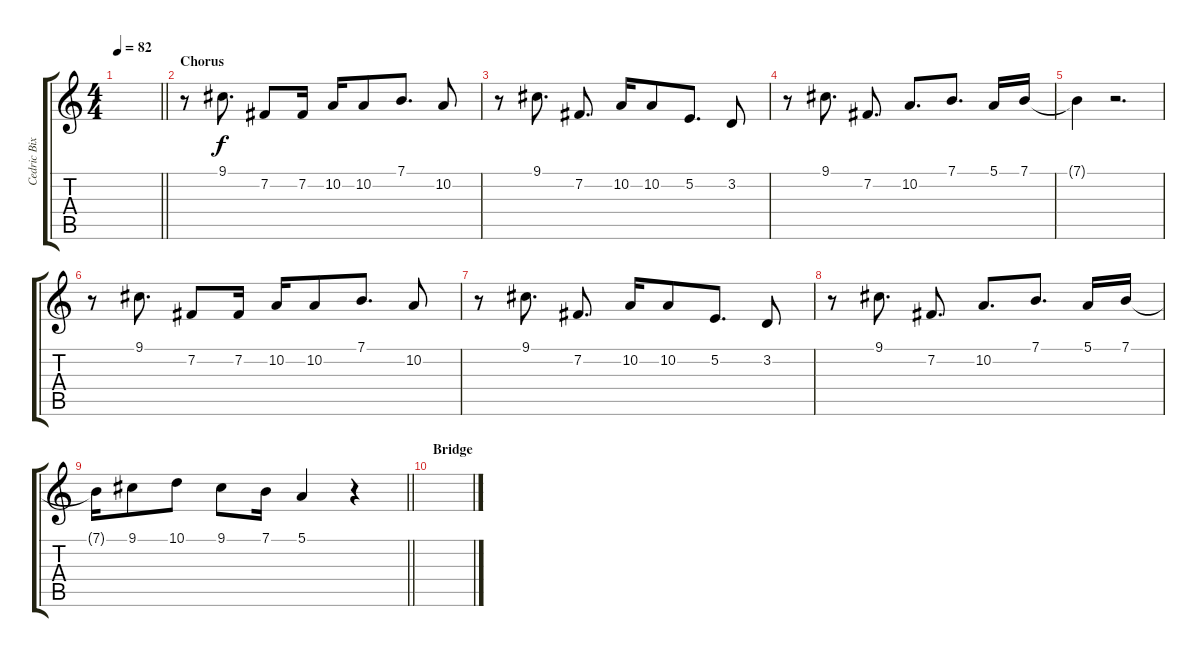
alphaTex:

\track ("Cedric Bixler-Zavala - Vocals" "Cedric Bix") {instrument altosax}
\staff {score tabs}
\tuning (E4 B3 G3 D3 A2 E2) {hide}
\ts (4 4)
\tempo 82
\clef g2
\barLineRight lightlight
\ks c
|
\section ("" "Chorus")
r.8 9.1.8{d} 7.2.8 7.2.16 10.2.16 10.2.8 7.1.8{d} 10.2.8 |
r.8 9.1.8{d} 7.2.8{d} 10.2.16 10.2.8 5.2.8{d} 3.2.8 |
r.8 9.1.8{d} 7.2.8{d} 10.2.8{d} 7.1.8{d} 5.1.16 7.1.16 |
7.1{t}.4 r.2{d} |
r.8 9.1.8{d} 7.2.8 7.2.16 10.2.16 10.2.8 7.1.8{d} 10.2.8 |
r.8 9.1.8{d} 7.2.8{d} 10.2.16 10.2.8 5.2.8{d} 3.2.8 |
r.8 9.1.8{d} 7.2.8{d} 10.2.8{d} 7.1.8{d} 5.1.16 7.1.16 |
\barLineRight lightlight
7.1{t}.16 9.1.8 10.1.8 9.1.8 7.1.16 5.1.4 r.4 |
\section ("" "Bridge")
